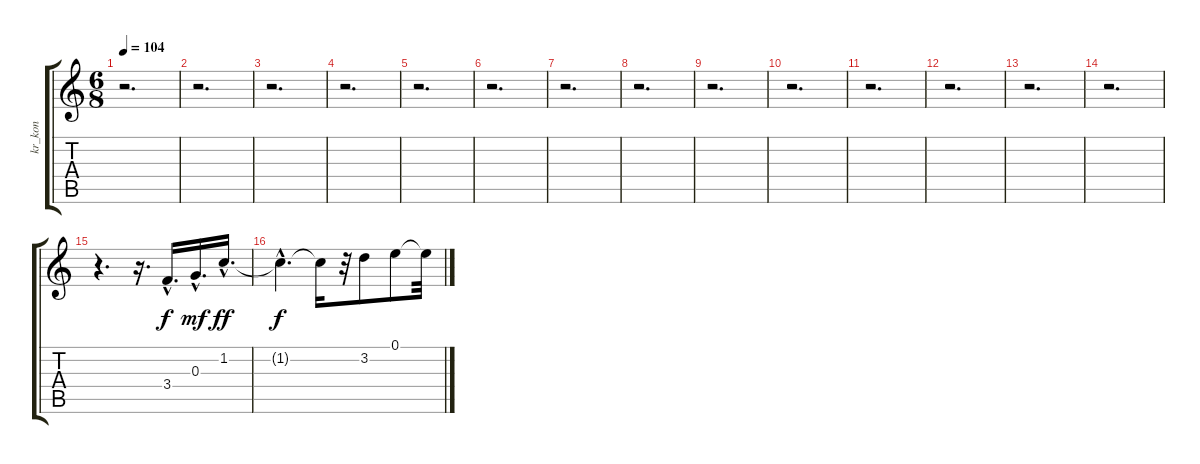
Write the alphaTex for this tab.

\track ("kr_kon" "kr_kon") {instrument distortionguitar}
\staff {score tabs}
\tuning (E4 B3 G3 D3 A2 E2) {hide}
\ts (6 8)
\tempo 104
\clef g2
\ks c
r.2{d dy f} |
r.2{d} |
r.2{d} |
r.2{d} |
r.2{d} |
r.2{d} |
r.2{d} |
r.2{d} |
r.2{d} |
r.2{d} |
r.2{d} |
r.2{d} |
r.2{d} |
r.2{d} |
r.4{d} r.16{d} 3.4{hac}.16{d} 0.3{hac}.16{d dy mf} 1.2{hac}.16{d dy ff} |
1.2{hac t}.4{d dy f} 1.2{t}.16 r.32 3.2.8 0.1.8 0.1{t}.32
